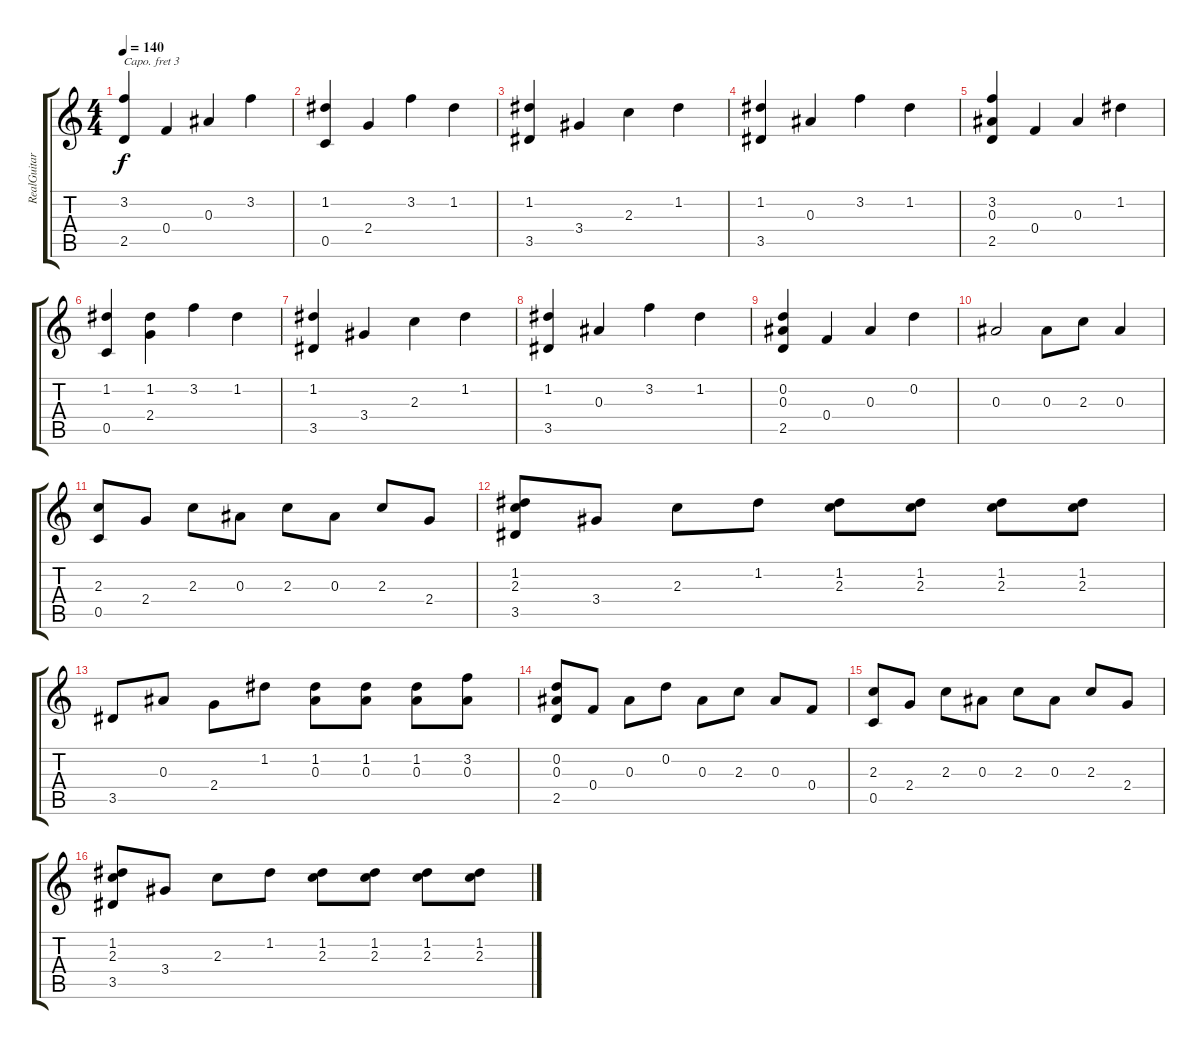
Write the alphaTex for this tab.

\track ("RealGuitar (MIDI)" "RealGuitar") {instrument acousticguitarnylon}
\staff {score tabs}
\capo 3
\tuning (E4 B3 G3 D3 A2 E2) {hide}
\ts (4 4)
\tempo 140
\clef g2
\ks c
(3.2 2.5).4{dy f} 0.4.4 0.3.4 3.2.4 |
(1.2 0.5).4 2.4.4 3.2.4 1.2.4 |
(1.2 3.5).4 3.4.4 2.3.4 1.2.4 |
(1.2 3.5).4 0.3.4 3.2.4 1.2.4 |
(3.2 0.3 2.5).4 0.4.4 0.3.4 1.2.4 |
(1.2 0.5).4 (1.2 2.4).4 3.2.4 1.2.4 |
(1.2 3.5).4 3.4.4 2.3.4 1.2.4 |
(1.2 3.5).4 0.3.4 3.2.4 1.2.4 |
(0.2 0.3 2.5).4 0.4.4 0.3.4 0.2.4 |
0.3.2 0.3.8 2.3.8 0.3.4 |
(2.3 0.5).8 2.4.8 2.3.8 0.3.8 2.3.8 0.3.8 2.3.8 2.4.8 |
(1.2 2.3 3.5).8 3.4.8 2.3.8 1.2.8 (1.2 2.3).8 (1.2 2.3).8 (1.2 2.3).8 (1.2 2.3).8 |
3.5.8 0.3.8 2.4.8 1.2.8 (1.2 0.3).8 (1.2 0.3).8 (1.2 0.3).8 (3.2 0.3).8 |
(0.2 0.3 2.5).8 0.4.8 0.3.8 0.2.8 0.3.8 2.3.8 0.3.8 0.4.8 |
(2.3 0.5).8 2.4.8 2.3.8 0.3.8 2.3.8 0.3.8 2.3.8 2.4.8 |
(1.2 2.3 3.5).8 3.4.8 2.3.8 1.2.8 (1.2 2.3).8 (1.2 2.3).8 (1.2 2.3).8 (1.2 2.3).8
